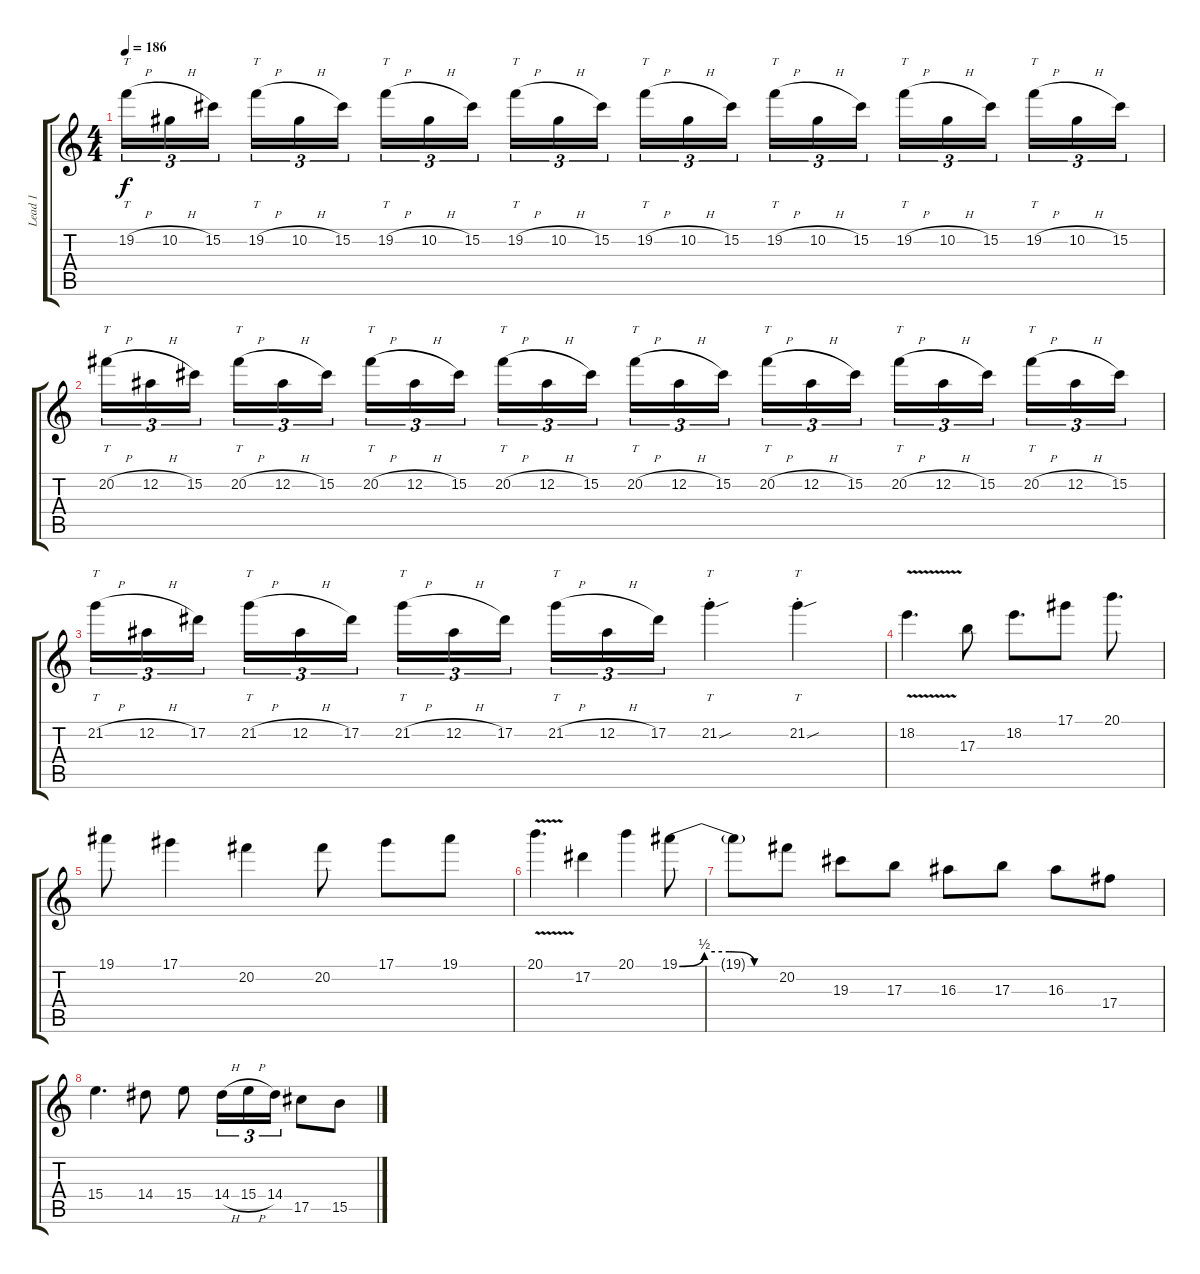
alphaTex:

\track ("Lead 1" "Lead 1") {instrument distortionguitar}
\staff {score tabs}
\tuning (Eb4 Bb3 Gb3 Db3 Ab2 Eb2) {hide}
\ts (4 4)
\tempo 186
\clef g2
\ks c
19.2{h}.16{tt tu (3 2) dy f} 10.2{h}.16{tu (3 2)} 15.2.16{tu (3 2) beam splitsecondary} 19.2{h}.16{tt tu (3 2)} 10.2{h}.16{tu (3 2)} 15.2.16{tu (3 2)} 19.2{h}.16{tt tu (3 2)} 10.2{h}.16{tu (3 2)} 15.2.16{tu (3 2) beam splitsecondary} 19.2{h}.16{tt tu (3 2)} 10.2{h}.16{tu (3 2)} 15.2.16{tu (3 2)} 19.2{h}.16{tt tu (3 2)} 10.2{h}.16{tu (3 2)} 15.2.16{tu (3 2) beam splitsecondary} 19.2{h}.16{tt tu (3 2)} 10.2{h}.16{tu (3 2)} 15.2.16{tu (3 2)} 19.2{h}.16{tt tu (3 2)} 10.2{h}.16{tu (3 2)} 15.2.16{tu (3 2) beam splitsecondary} 19.2{h}.16{tt tu (3 2)} 10.2{h}.16{tu (3 2)} 15.2.16{tu (3 2)} |
20.2{h}.16{tt tu (3 2)} 12.2{h}.16{tu (3 2)} 15.2.16{tu (3 2) beam splitsecondary} 20.2{h}.16{tt tu (3 2)} 12.2{h}.16{tu (3 2)} 15.2.16{tu (3 2)} 20.2{h}.16{tt tu (3 2)} 12.2{h}.16{tu (3 2)} 15.2.16{tu (3 2) beam splitsecondary} 20.2{h}.16{tt tu (3 2)} 12.2{h}.16{tu (3 2)} 15.2.16{tu (3 2)} 20.2{h}.16{tt tu (3 2)} 12.2{h}.16{tu (3 2)} 15.2.16{tu (3 2) beam splitsecondary} 20.2{h}.16{tt tu (3 2)} 12.2{h}.16{tu (3 2)} 15.2.16{tu (3 2)} 20.2{h}.16{tt tu (3 2)} 12.2{h}.16{tu (3 2)} 15.2.16{tu (3 2) beam splitsecondary} 20.2{h}.16{tt tu (3 2)} 12.2{h}.16{tu (3 2)} 15.2.16{tu (3 2)} |
21.2{h}.16{tt tu (3 2)} 12.2{h}.16{tu (3 2)} 17.2.16{tu (3 2) beam splitsecondary} 21.2{h}.16{tt tu (3 2)} 12.2{h}.16{tu (3 2)} 17.2.16{tu (3 2)} 21.2{h}.16{tt tu (3 2)} 12.2{h}.16{tu (3 2)} 17.2.16{tu (3 2) beam splitsecondary} 21.2{h}.16{tt tu (3 2)} 12.2{h}.16{tu (3 2)} 17.2.16{tu (3 2)} 21.2{sou st}.4{tt} 21.2{sou st}.4{tt} |
18.2{v}.4{d} 17.3.8 18.2.8{d} 17.1.8 20.1.8{d} |
19.1.8 17.1.4 20.2.4 20.2.8 17.1.8 19.1.8 |
20.1{v}.4{d} 17.2.4 20.1.4 19.1{be (custom 0 0 15 2 30 2 45 0 60 0)}.8 |
19.1{t}.8 20.2.8 19.3.8 17.3.8 16.3.8 17.3.8 16.3.8 17.4.8 |
15.4.4{d} 14.4.8 15.4.8 14.4{h}.16{tu (3 2)} 15.4{h}.16{tu (3 2)} 14.4.16{tu (3 2)} 17.5.8 15.5.8
